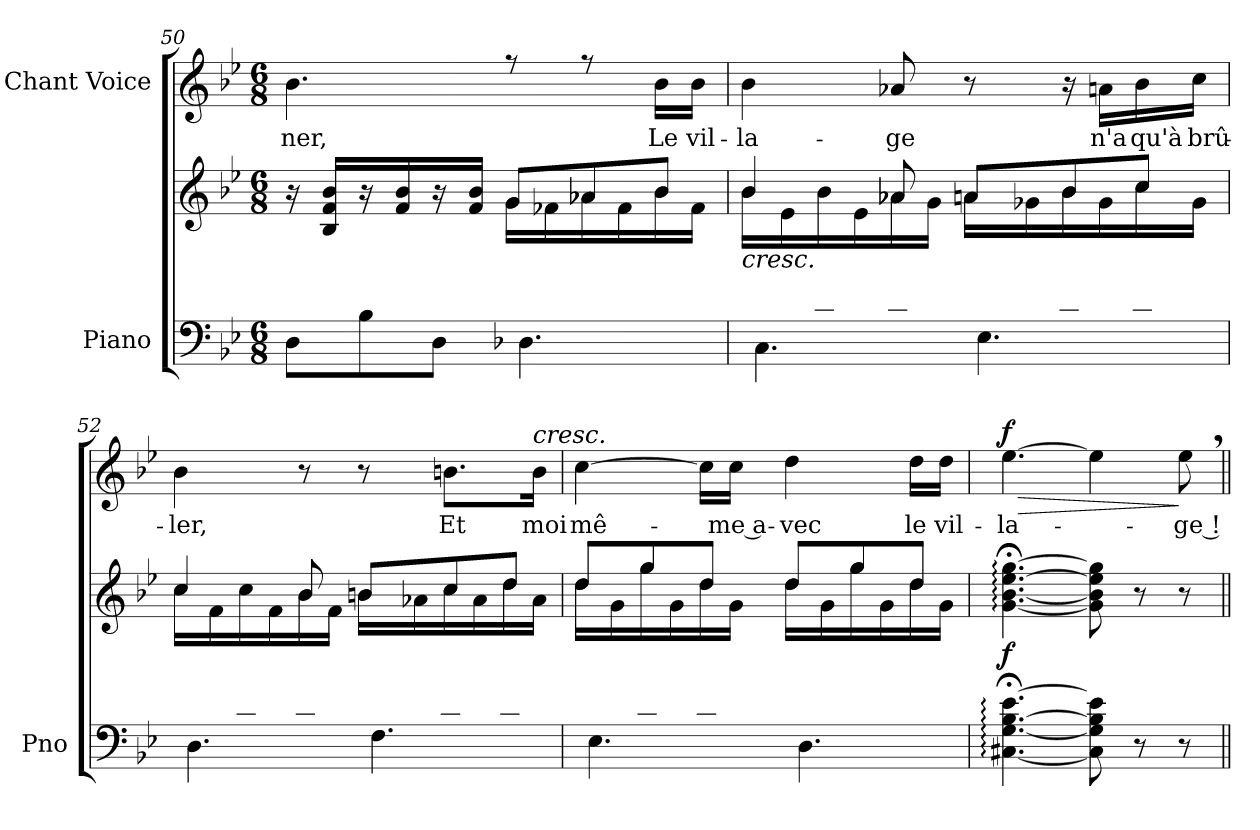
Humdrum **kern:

**kern	**kern	**dynam	**kern	**text	**dynam
*part2	*part2	*part2	*part1	*part1	*part1
*staff3	*staff2	*staff2/3	*staff1	*staff1	*staff1
*I"Piano	*	*	*I"Chant Voice	*	*
*I'Pno	*	*	*	*	*
!!LO:LB:g=z
*clefF4	*clefG2	*	*clefG2	*	*
*k[b-e-]	*k[b-e-]	*	*k[b-e-]	*	*
*M6/8	*M6/8	*	*M6/8	*	*
=50	=50	=50	=50	=50	=50
*^	*^	*	*	*	*
!	!	!	!	!	!	!LO:LY:b	!
*	*	*	*	*	*^	*	*
8D\L	4.ryy	16r	4.ryy	.	4.b-\	4.ryy	-ner,	.
.	.	16B-/ 16f/ 16b-/LL	.	.	.	.	.	.
8B-\	.	16r	.	.	.	.	.	.
.	.	16f/ 16b-/	.	.	.	.	.	.
8D\J	.	16r	.	.	.	.	.	.
.	.	16f/ 16b-/JJ	.	.	.	.	.	.
16D-X/LLyy	4.D-\	16g\LL	8g/L	.	4b-yy	8rff	.	.
16G/	.	16f-X\	.	.	.	.	.	.
16B-/	.	16a-X\	8a-/	.	.	8rff	.	.
16G/	.	16f-\	.	.	.	.	.	.
!	!	!	!	!	!	!	!LO:LY:b	!
16B-/	.	16b-\	8b-/J	.	16b-\LL	8ryy	Le	.
!	!	!	!	!	!	!	!LO:LY:b	!
16G/JJ	.	16f-\JJ	.	.	16b-\JJ	.	vil-	.
*	*	*	*	*	*v	*v	*	*
=51	=51	=51	=51	=51	=51	=51	=51
!	!	!LO:TX:b:i:t=cresc.	!	!	!	!	!
!	!	!	!	!	!	!LO:LY:b	!
16C/LLyy	4.C\	4b-/	16b-\LL	.	4b-\	-la-	.
16A-X/	.	.	16e-\	.	.	.	.
16c/	.	.	16b-\	.	.	.	.
16A-/	.	.	16e-\	.	.	.	.
!	!	!	!	!	!	!LO:LY:b	!
16c/	.	8a-X/	16a-\	.	8a-X/	-ge	.
16A-/JJ	.	.	16g\JJ	.	.	.	.
16E-/LLyy	4.E-\	8an/L	16a\LL	.	8r	.	.
16An/	.	.	16g-X\	.	.	.	.
16c/	.	8b-/	16b-\	.	16r	.	.
!	!	!	!	!	!	!LO:LY:b	!
16A/	.	.	16g-\	.	16an\LL	n'a	.
!	!	!	!	!	!	!LO:LY:b	!
16c/	.	8cc/J	16cc\	.	16b-\	qu'à	.
!	!	!	!	!	!	!LO:LY:b	!
16A/JJ	.	.	16g-\JJ	.	16cc\JJ	brû-	.
=52	=52	=52	=52	=52	=52	=52	=52
!	!	!	!	!	!	!LO:LY:b	!
16D/LLyy	4.D\	4cc/	16cc\LL	.	4b-\	-ler,	.
16B-/	.	.	16f\	.	.	.	.
16d/	.	.	16cc\	.	.	.	.
16B-/	.	.	16f\	.	.	.	.
16d/	.	8b-/	16b-\	.	8r	.	.
16B-/JJ	.	.	16f\JJ	.	.	.	.
16F/LLyy	4.F\	8bn/L	16b\LL	.	8r	.	.
16Bn/	.	.	16a-X\	.	.	.	.
!	!	!	!	!	!	!LO:LY:b	!
16d/	.	8cc/	16cc\	.	8.bn\L	Et	.
16B/	.	.	16a-\	.	.	.	.
16d/	.	8dd/J	16dd\	.	.	.	.
!	!	!	!	!	!LO:TX:a:i:t=cresc.	!	!
!	!	!	!	!	!	!LO:LY:b	!
16B/JJ	.	.	16a-\JJ	.	16b\Jk	moi	.
!!LO:PB:g=z
=53	=53	=53	=53	=53	=53	=53	=53
!	!	!	!	!	!	!LO:LY:b	!
16E-/LLyy	4.E-\	8dd/L	16dd\LL	.	[4cc\	mê-	.
16G/	.	.	16g\	.	.	.	.
16c/	.	8gg/	16gg\	.	.	.	.
16G/	.	.	16g\	.	.	.	.
16c/	.	8dd/J	16dd\	.	16cc\LL]	.	.
!	!	!	!	!	!	!LO:LY:b	!
16G/JJ	.	.	16g\JJ	.	16cc\JJ	me a-	.
!	!	!	!	!	!	!LO:LY:b	!
16D/LLyy	4.D\	8dd/L	16dd\LL	.	4dd\	-vec	.
16G/	.	.	16g\	.	.	.	.
16B-/	.	8gg/	16gg\	.	.	.	.
16G/	.	.	16g\	.	.	.	.
!	!	!	!	!	!	!LO:LY:b	!
16B-/	.	8dd/J	16dd\	.	16dd\LL	le	.
!	!	!	!	!	!	!LO:LY:b	!
16G/JJ	.	.	16g\JJ	.	16dd\JJ	vil-	.
*v	*v	*	*	*	*	*	*
=54	=54	=54	=54	=54	=54	=54
!	!	!	!LO:DY:b	!	!LO:LY:b	!LO:HP:b
!	!	!	!	!	!	!LO:DY:n=1:a
*	*v	*v	*	*	*	*
[4.C#X\;<: [4.G\;<: [4.B-\;<: [4.e-\;<:	[4.g\;<: [4.b-\;<: [4.ee-\;<: [4.gg\;<:	f	[4.ee-\	-la-	> f
8C#\] 8G\] 8B-\] 8e-\]	8g\] 8b-\] 8ee-\] 8gg\]	.	4ee-\]	.	.
8r	8r	.	.	.	.
!	!	!	!	!LO:LY:b	!
8r	8r	.	8ee-,\	-ge !	]
=||	=||	=||	=||	=||	=||
*-	*-	*-	*-	*-	*-
